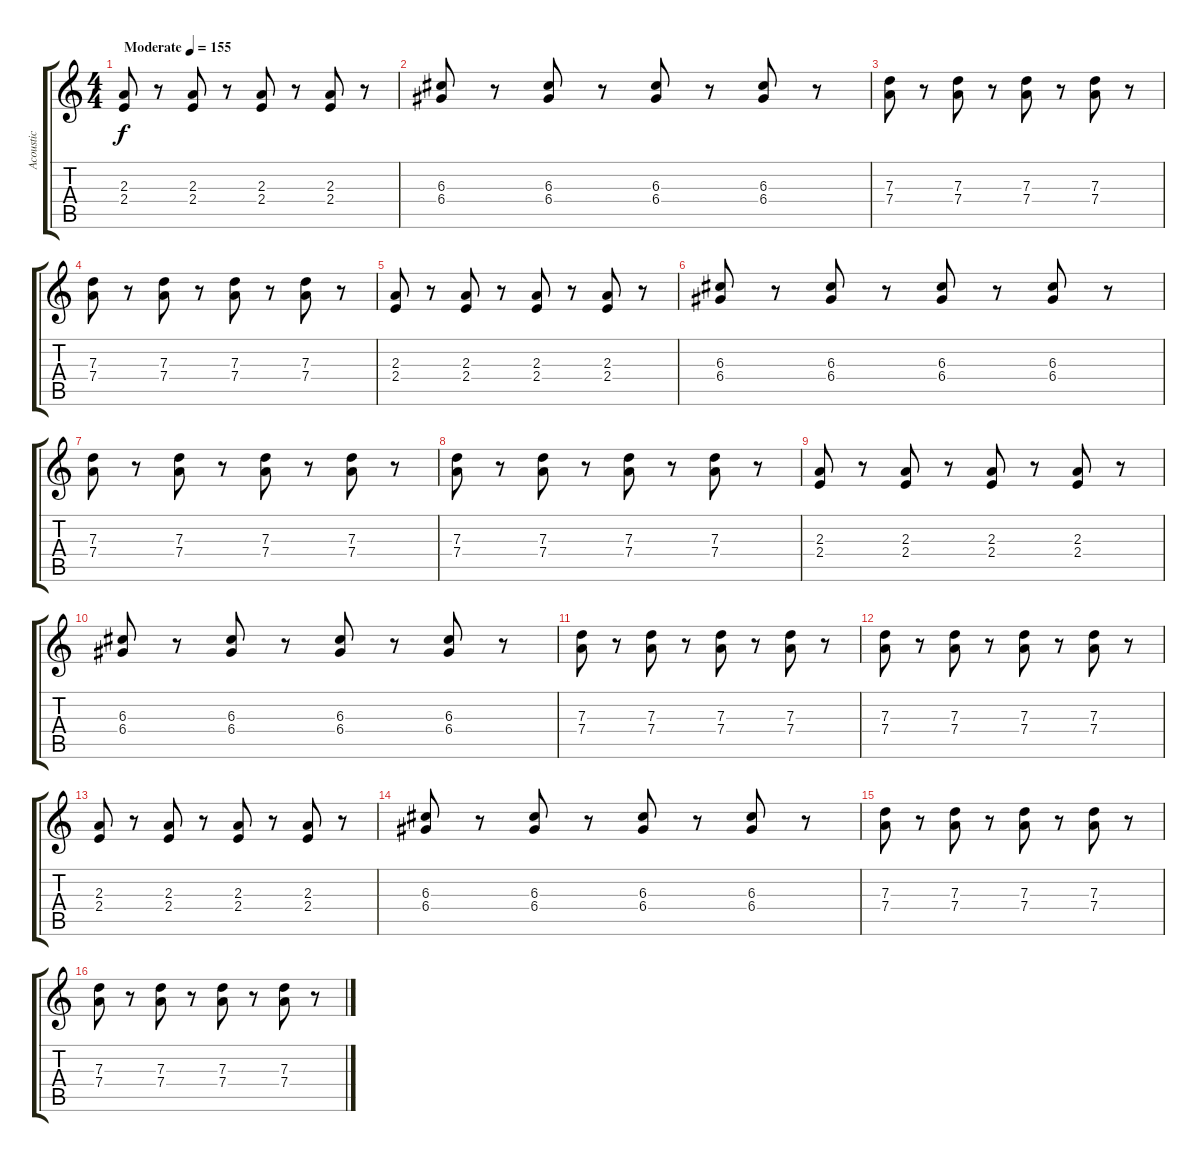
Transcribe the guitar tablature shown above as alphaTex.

\track ("Acoustic" "Acoustic") {instrument acousticguitarsteel}
\staff {score tabs}
\tuning (E4 B3 G3 D3 A2 E2) {hide}
\ts (4 4)
\tempo (155 "Moderate")
\clef g2
\ks c
(2.3 2.4).8{dy f instrument acousticguitarsteel} r.8 (2.3 2.4).8 r.8 (2.3 2.4).8 r.8 (2.3 2.4).8 r.8 |
(6.3 6.4).8 r.8 (6.3 6.4).8 r.8 (6.3 6.4).8 r.8 (6.3 6.4).8 r.8 |
(7.3 7.4).8 r.8 (7.3 7.4).8 r.8 (7.3 7.4).8 r.8 (7.3 7.4).8 r.8 |
(7.3 7.4).8 r.8 (7.3 7.4).8 r.8 (7.3 7.4).8 r.8 (7.3 7.4).8 r.8 |
(2.3 2.4).8 r.8 (2.3 2.4).8 r.8 (2.3 2.4).8 r.8 (2.3 2.4).8 r.8 |
(6.3 6.4).8 r.8 (6.3 6.4).8 r.8 (6.3 6.4).8 r.8 (6.3 6.4).8 r.8 |
(7.3 7.4).8 r.8 (7.3 7.4).8 r.8 (7.3 7.4).8 r.8 (7.3 7.4).8 r.8 |
(7.3 7.4).8 r.8 (7.3 7.4).8 r.8 (7.3 7.4).8 r.8 (7.3 7.4).8 r.8 |
(2.3 2.4).8 r.8 (2.3 2.4).8 r.8 (2.3 2.4).8 r.8 (2.3 2.4).8 r.8 |
(6.3 6.4).8 r.8 (6.3 6.4).8 r.8 (6.3 6.4).8 r.8 (6.3 6.4).8 r.8 |
(7.3 7.4).8 r.8 (7.3 7.4).8 r.8 (7.3 7.4).8 r.8 (7.3 7.4).8 r.8 |
(7.3 7.4).8 r.8 (7.3 7.4).8 r.8 (7.3 7.4).8 r.8 (7.3 7.4).8 r.8 |
(2.3 2.4).8 r.8 (2.3 2.4).8 r.8 (2.3 2.4).8 r.8 (2.3 2.4).8 r.8 |
(6.3 6.4).8 r.8 (6.3 6.4).8 r.8 (6.3 6.4).8 r.8 (6.3 6.4).8 r.8 |
(7.3 7.4).8 r.8 (7.3 7.4).8 r.8 (7.3 7.4).8 r.8 (7.3 7.4).8 r.8 |
(7.3 7.4).8 r.8 (7.3 7.4).8 r.8 (7.3 7.4).8 r.8 (7.3 7.4).8 r.8
